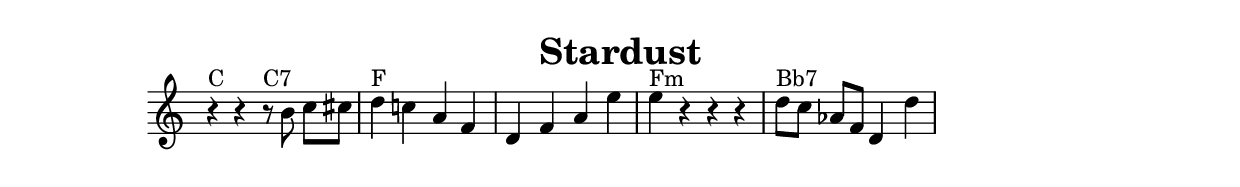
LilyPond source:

#(ly:set-option 'midi-extension "mid")
\version "2.12.3"
\include "english.ly"
\header{
title = "Stardust"

}
%{

%}
melody = {
\once \override Staff.TimeSignature #'stencil = ##f
\clef treble
\key c \major
\cadenzaOn


  r4^"C" r4 r8^"C7" b'8 c''8[ cs''8] \bar "|"  d''4^"F" c''4 a'4 f'4 \bar "|"  d'4 f'4 a'4 e''4 \bar "|"  e''4^"Fm" r4 r4 r4 \bar "|"  d''8[^"Bb7" c''8] af'8[ f'8] d'4 d''4 \bar "|"  
 
}


text = \lyricmode {
                  
}

\score{

<<
\new Voice = "one" {
\melody
}
\new Lyrics \lyricsto "one" \text
>>
\layout {
\context {
\Score
}
}
\midi {
\context {
\Score
tempoWholesPerMinute = #(ly:make-moment 200 4)
}
}
}